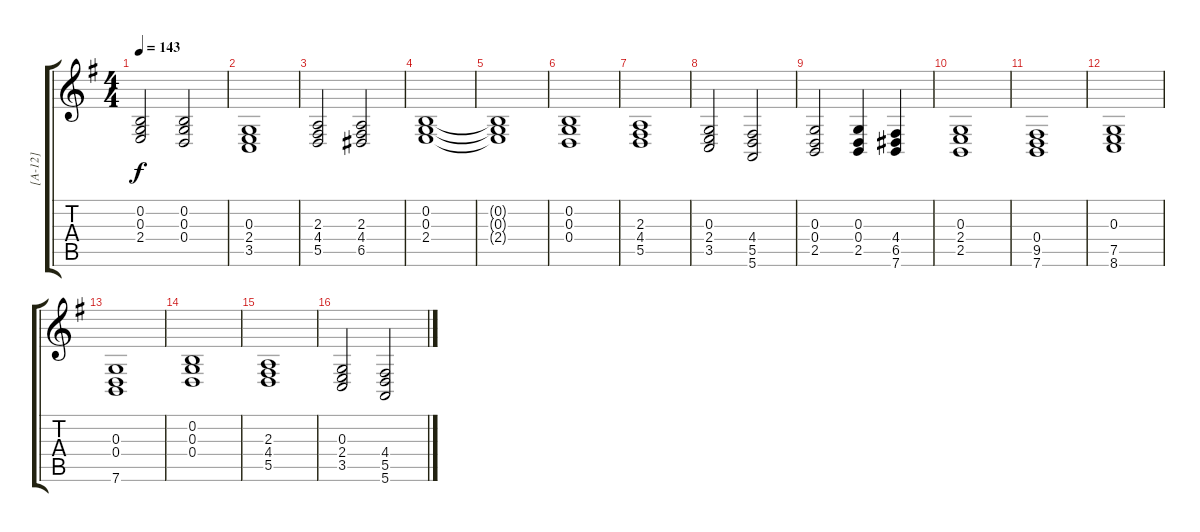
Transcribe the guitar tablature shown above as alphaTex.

\track ("[A-12] " "[A-12] ") {instrument stringensemble1}
\staff {score tabs}
\tuning (E4 B3 G3 D3 A2 E2) {hide}
\ts (4 4)
\tempo 143
\clef g2
\ks g
(0.2 0.3 2.4).2{dy f} (0.2 0.3 0.4).2 |
(0.3 2.4 3.5).1 |
(2.3 4.4 5.5).2 (2.3 4.4 6.5).2 |
(0.2 0.3 2.4).1 |
(0.2{t} 0.3{t} 2.4{t}).1 |
(0.2 0.3 0.4).1 |
(2.3 4.4 5.5).1 |
(0.3 2.4 3.5).2 (4.4 5.5 5.6).2 |
(0.3 0.4 2.5).2 (0.3 0.4 2.5).4 (4.4 6.5 7.6).4 |
(0.3 2.4 2.5).1 |
(0.4 9.5 7.6).1 |
(0.3 7.5 8.6).1 |
(0.3 0.4 7.6).1 |
(0.2 0.3 0.4).1 |
(2.3 4.4 5.5).1 |
(0.3 2.4 3.5).2 (4.4 5.5 5.6).2
